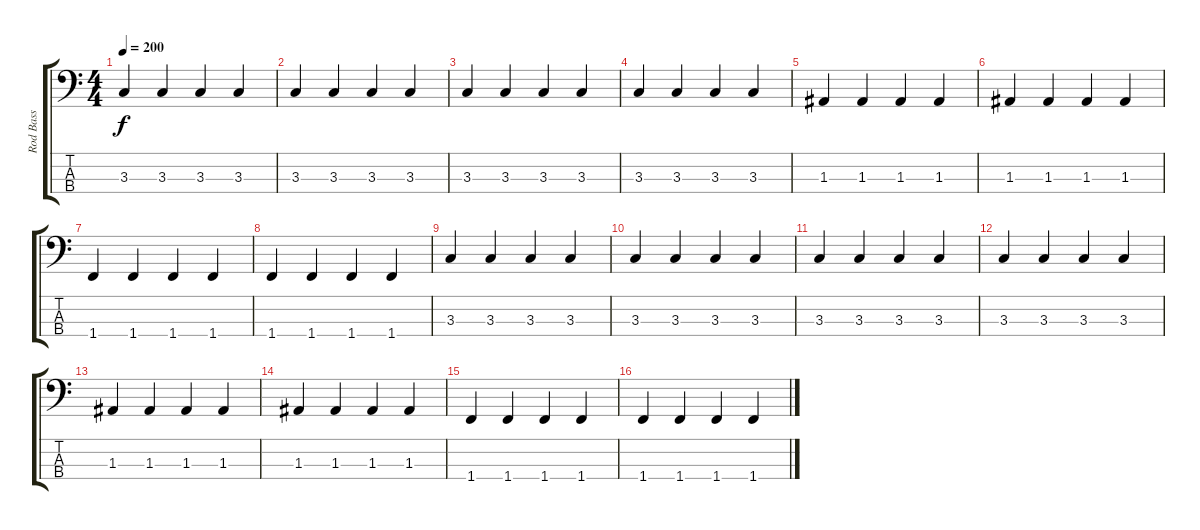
\track ("Rod Bass" "Rod Bass") {instrument slapbass2}
\staff {score tabs}
\tuning (G2 D2 A1 E1) {hide}
\ts (4 4)
\tempo 200
\clef f4
\ks c
3.3.4{dy f} 3.3.4 3.3.4 3.3.4 |
3.3.4 3.3.4 3.3.4 3.3.4 |
3.3.4 3.3.4 3.3.4 3.3.4 |
3.3.4 3.3.4 3.3.4 3.3.4 |
1.3.4 1.3.4 1.3.4 1.3.4 |
1.3.4 1.3.4 1.3.4 1.3.4 |
1.4.4 1.4.4 1.4.4 1.4.4 |
1.4.4 1.4.4 1.4.4 1.4.4 |
3.3.4 3.3.4 3.3.4 3.3.4 |
3.3.4 3.3.4 3.3.4 3.3.4 |
3.3.4 3.3.4 3.3.4 3.3.4 |
3.3.4 3.3.4 3.3.4 3.3.4 |
1.3.4 1.3.4 1.3.4 1.3.4 |
1.3.4 1.3.4 1.3.4 1.3.4 |
1.4.4 1.4.4 1.4.4 1.4.4 |
1.4.4 1.4.4 1.4.4 1.4.4
